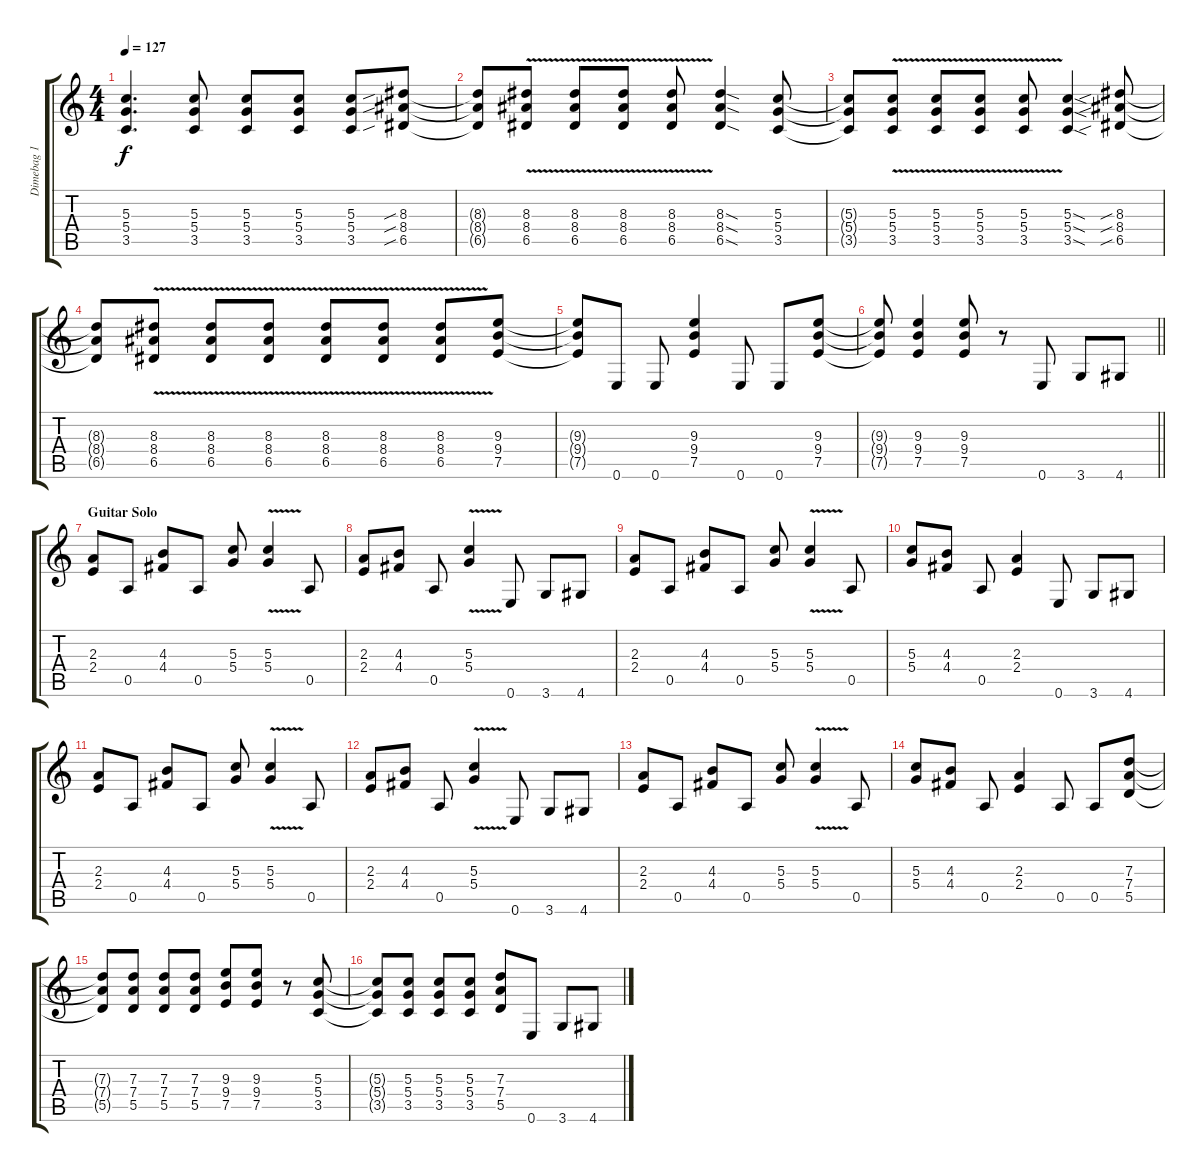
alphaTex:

\track ("Dimebag 1" "Dimebag 1") {instrument overdrivenguitar}
\staff {score tabs}
\tuning (E4 B3 G3 D3 A2 E2) {hide}
\ts (4 4)
\tempo 127
\clef g2
\ks c
(5.3{t} 5.4{t} 3.5{t}).4{d dy f} (5.3 5.4 3.5).8 (5.3 5.4 3.5).8 (5.3 5.4 3.5).8 (5.3 5.4 3.5).8 (8.3{sib} 8.4{sib} 6.5{sib}).8 |
(8.3{t} 8.4{t} 6.5{t}).8 (8.3{v} 8.4{v} 6.5{v}).8 (8.3{v} 8.4{v} 6.5{v}).8 (8.3{v} 8.4{v} 6.5{v}).8 (8.3{v} 8.4{v} 6.5{v}).8 (8.3{sod} 8.4{sod} 6.5{sod}).4 (5.3 5.4 3.5).8 |
(5.3{t} 5.4{t} 3.5{t}).8 (5.3{v} 5.4{v} 3.5{v}).8 (5.3{v} 5.4{v} 3.5{v}).8 (5.3{v} 5.4{v} 3.5{v}).8 (5.3{v} 5.4{v} 3.5{v}).8 (5.3{sod} 5.4{sod} 3.5{sod}).4 (8.3{sib} 8.4{sib} 6.5{sib}).8 |
(8.3{t} 8.4{t} 6.5{t}).8 (8.3{v} 8.4{v} 6.5{v}).8 (8.3{v} 8.4{v} 6.5{v}).8 (8.3{v} 8.4{v} 6.5{v}).8 (8.3{v} 8.4{v} 6.5{v}).8 (8.3{v} 8.4{v} 6.5{v}).8 (8.3{v} 8.4{v} 6.5{v}).8 (9.3 9.4 7.5).8 |
(9.3{t} 9.4{t} 7.5{t}).8 0.6.8 0.6.8 (9.3 9.4 7.5).4 0.6.8 0.6.8 (9.3 9.4 7.5).8 |
\barLineRight lightlight
(9.3{t} 9.4{t} 7.5{t}).8 (9.3 9.4 7.5).4 (9.3 9.4 7.5).8 r.8 0.6.8 3.6.8 4.6.8 |
\section ("" "Guitar Solo")
(2.3 2.4).8 0.5.8 (4.3 4.4).8 0.5.8 (5.3 5.4).8 (5.3{v} 5.4{v}).4 0.5.8 |
(2.3 2.4).8 (4.3 4.4).8 0.5.8 (5.3{v} 5.4).4 0.6.8 3.6.8 4.6.8 |
(2.3 2.4).8 0.5.8 (4.3 4.4).8 0.5.8 (5.3 5.4).8 (5.3{v} 5.4{v}).4 0.5.8 |
(5.3 5.4).8 (4.3 4.4).8 0.5.8 (2.3 2.4).4 0.6.8 3.6.8 4.6.8 |
(2.3 2.4).8 0.5.8 (4.3 4.4).8 0.5.8 (5.3 5.4).8 (5.3{v} 5.4{v}).4 0.5.8 |
(2.3 2.4).8 (4.3 4.4).8 0.5.8 (5.3{v} 5.4).4 0.6.8 3.6.8 4.6.8 |
(2.3 2.4).8 0.5.8 (4.3 4.4).8 0.5.8 (5.3 5.4).8 (5.3{v} 5.4{v}).4 0.5.8 |
(5.3 5.4).8 (4.3 4.4).8 0.5.8 (2.3 2.4).4 0.5.8 0.5.8 (7.3 7.4 5.5).8 |
(7.3{t} 7.4{t} 5.5{t}).8 (7.3 7.4 5.5).8 (7.3 7.4 5.5).8 (7.3 7.4 5.5).8 (9.3 9.4 7.5).8 (9.3 9.4 7.5).8 r.8 (5.3 5.4 3.5).8 |
(5.3{t} 5.4{t} 3.5{t}).8 (5.3 5.4 3.5).8 (5.3 5.4 3.5).8 (5.3 5.4 3.5).8 (7.3 7.4 5.5).8 0.6.8 3.6.8 4.6.8
